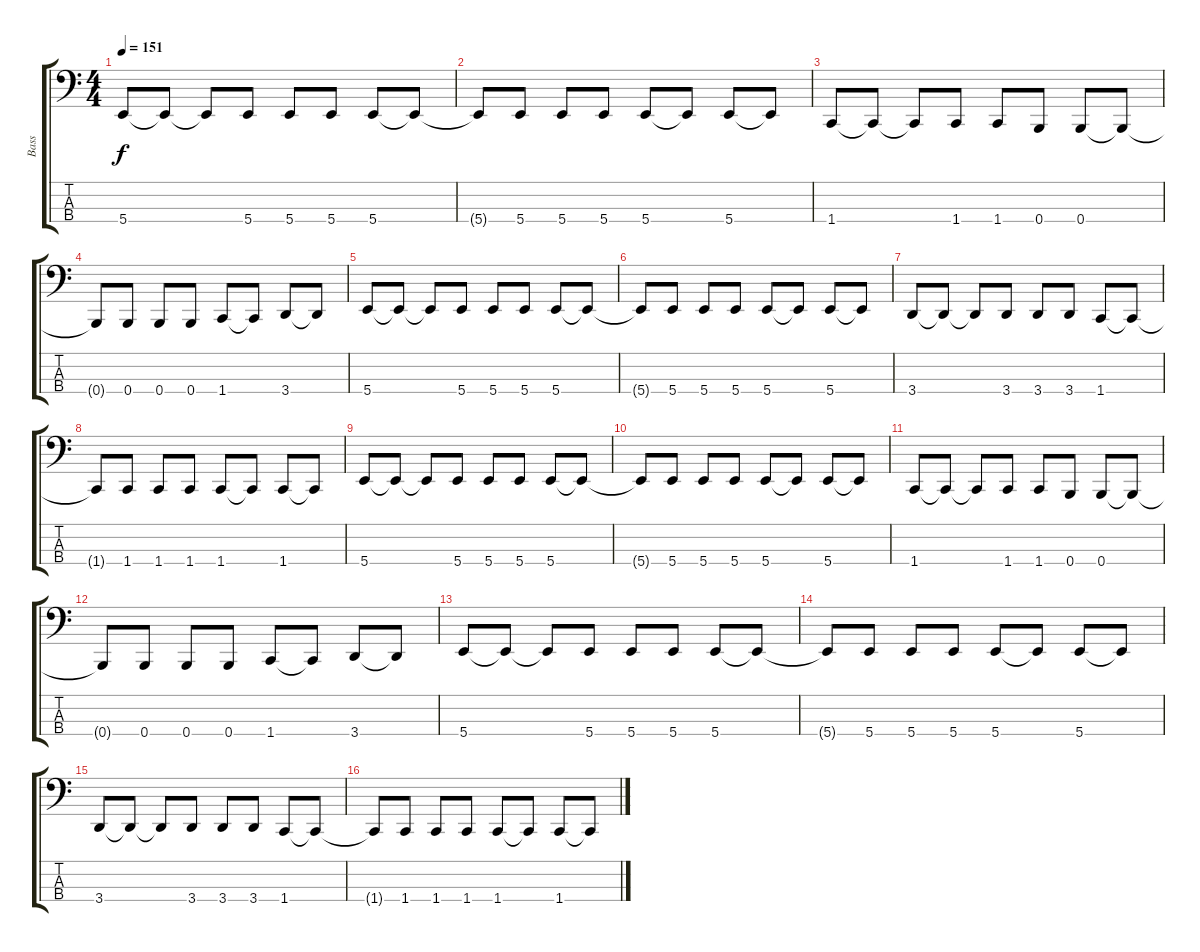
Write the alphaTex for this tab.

\track ("Bass" "Bass") {instrument electricbasspick}
\staff {score tabs}
\tuning (D2 A1 E1 B0) {hide}
\ts (4 4)
\tempo 151
\clef f4
\ks c
5.4.8{dy f} 5.4{t}.8 5.4{t}.8 5.4.8 5.4.8 5.4.8 5.4.8 5.4{t}.8 |
5.4{t}.8 5.4.8 5.4.8 5.4.8 5.4.8 5.4{t}.8 5.4.8 5.4{t}.8 |
1.4.8 1.4{t}.8 1.4{t}.8 1.4.8 1.4.8 0.4.8 0.4.8 0.4{t}.8 |
0.4{t}.8 0.4.8 0.4.8 0.4.8 1.4.8 1.4{t}.8 3.4.8 3.4{t}.8 |
5.4.8 5.4{t}.8 5.4{t}.8 5.4.8 5.4.8 5.4.8 5.4.8 5.4{t}.8 |
5.4{t}.8 5.4.8 5.4.8 5.4.8 5.4.8 5.4{t}.8 5.4.8 5.4{t}.8 |
3.4.8 3.4{t}.8 3.4{t}.8 3.4.8 3.4.8 3.4.8 1.4.8 1.4{t}.8 |
1.4{t}.8 1.4.8 1.4.8 1.4.8 1.4.8 1.4{t}.8 1.4.8 1.4{t}.8 |
5.4.8 5.4{t}.8 5.4{t}.8 5.4.8 5.4.8 5.4.8 5.4.8 5.4{t}.8 |
5.4{t}.8 5.4.8 5.4.8 5.4.8 5.4.8 5.4{t}.8 5.4.8 5.4{t}.8 |
1.4.8 1.4{t}.8 1.4{t}.8 1.4.8 1.4.8 0.4.8 0.4.8 0.4{t}.8 |
0.4{t}.8 0.4.8 0.4.8 0.4.8 1.4.8 1.4{t}.8 3.4.8 3.4{t}.8 |
5.4.8 5.4{t}.8 5.4{t}.8 5.4.8 5.4.8 5.4.8 5.4.8 5.4{t}.8 |
5.4{t}.8 5.4.8 5.4.8 5.4.8 5.4.8 5.4{t}.8 5.4.8 5.4{t}.8 |
3.4.8 3.4{t}.8 3.4{t}.8 3.4.8 3.4.8 3.4.8 1.4.8 1.4{t}.8 |
1.4{t}.8 1.4.8 1.4.8 1.4.8 1.4.8 1.4{t}.8 1.4.8 1.4{t}.8
